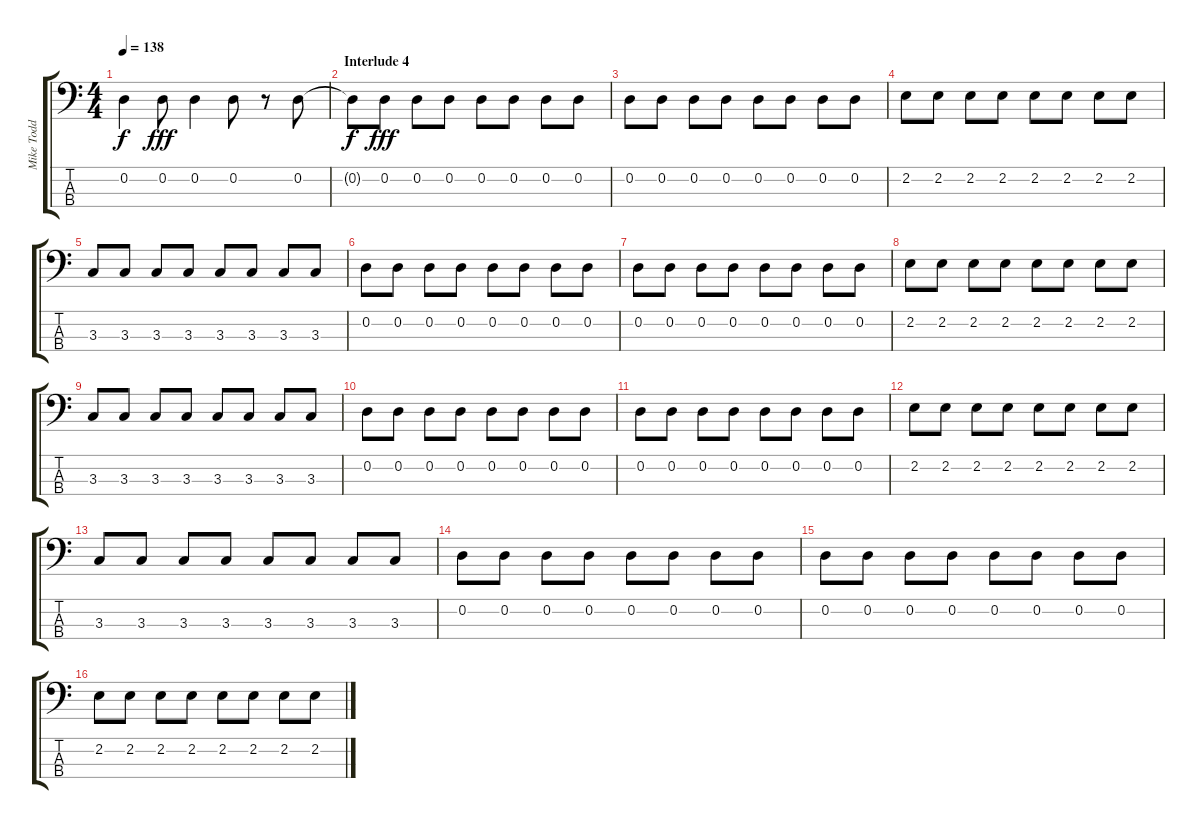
\track ("Mike Todd" "Mike Todd") {instrument electricbassfinger}
\staff {score tabs}
\tuning (G2 D2 A1 E1) {hide}
\ts (4 4)
\tempo 138
\clef f4
\ks c
0.2{t}.4{dy f} 0.2.8{dy fff} 0.2.4 0.2.8 r.8 0.2.8 |
\section ("" "Interlude 4")
0.2{t}.8{dy f} 0.2.8{dy fff} 0.2.8 0.2.8 0.2.8 0.2.8 0.2.8 0.2.8 |
0.2.8 0.2.8 0.2.8 0.2.8 0.2.8 0.2.8 0.2.8 0.2.8 |
2.2.8 2.2.8 2.2.8 2.2.8 2.2.8 2.2.8 2.2.8 2.2.8 |
3.3.8 3.3.8 3.3.8 3.3.8 3.3.8 3.3.8 3.3.8 3.3.8 |
0.2.8 0.2.8 0.2.8 0.2.8 0.2.8 0.2.8 0.2.8 0.2.8 |
0.2.8 0.2.8 0.2.8 0.2.8 0.2.8 0.2.8 0.2.8 0.2.8 |
2.2.8 2.2.8 2.2.8 2.2.8 2.2.8 2.2.8 2.2.8 2.2.8 |
3.3.8 3.3.8 3.3.8 3.3.8 3.3.8 3.3.8 3.3.8 3.3.8 |
0.2.8 0.2.8 0.2.8 0.2.8 0.2.8 0.2.8 0.2.8 0.2.8 |
0.2.8 0.2.8 0.2.8 0.2.8 0.2.8 0.2.8 0.2.8 0.2.8 |
2.2.8 2.2.8 2.2.8 2.2.8 2.2.8 2.2.8 2.2.8 2.2.8 |
3.3.8 3.3.8 3.3.8 3.3.8 3.3.8 3.3.8 3.3.8 3.3.8 |
0.2.8 0.2.8 0.2.8 0.2.8 0.2.8 0.2.8 0.2.8 0.2.8 |
0.2.8 0.2.8 0.2.8 0.2.8 0.2.8 0.2.8 0.2.8 0.2.8 |
2.2.8 2.2.8 2.2.8 2.2.8 2.2.8 2.2.8 2.2.8 2.2.8
